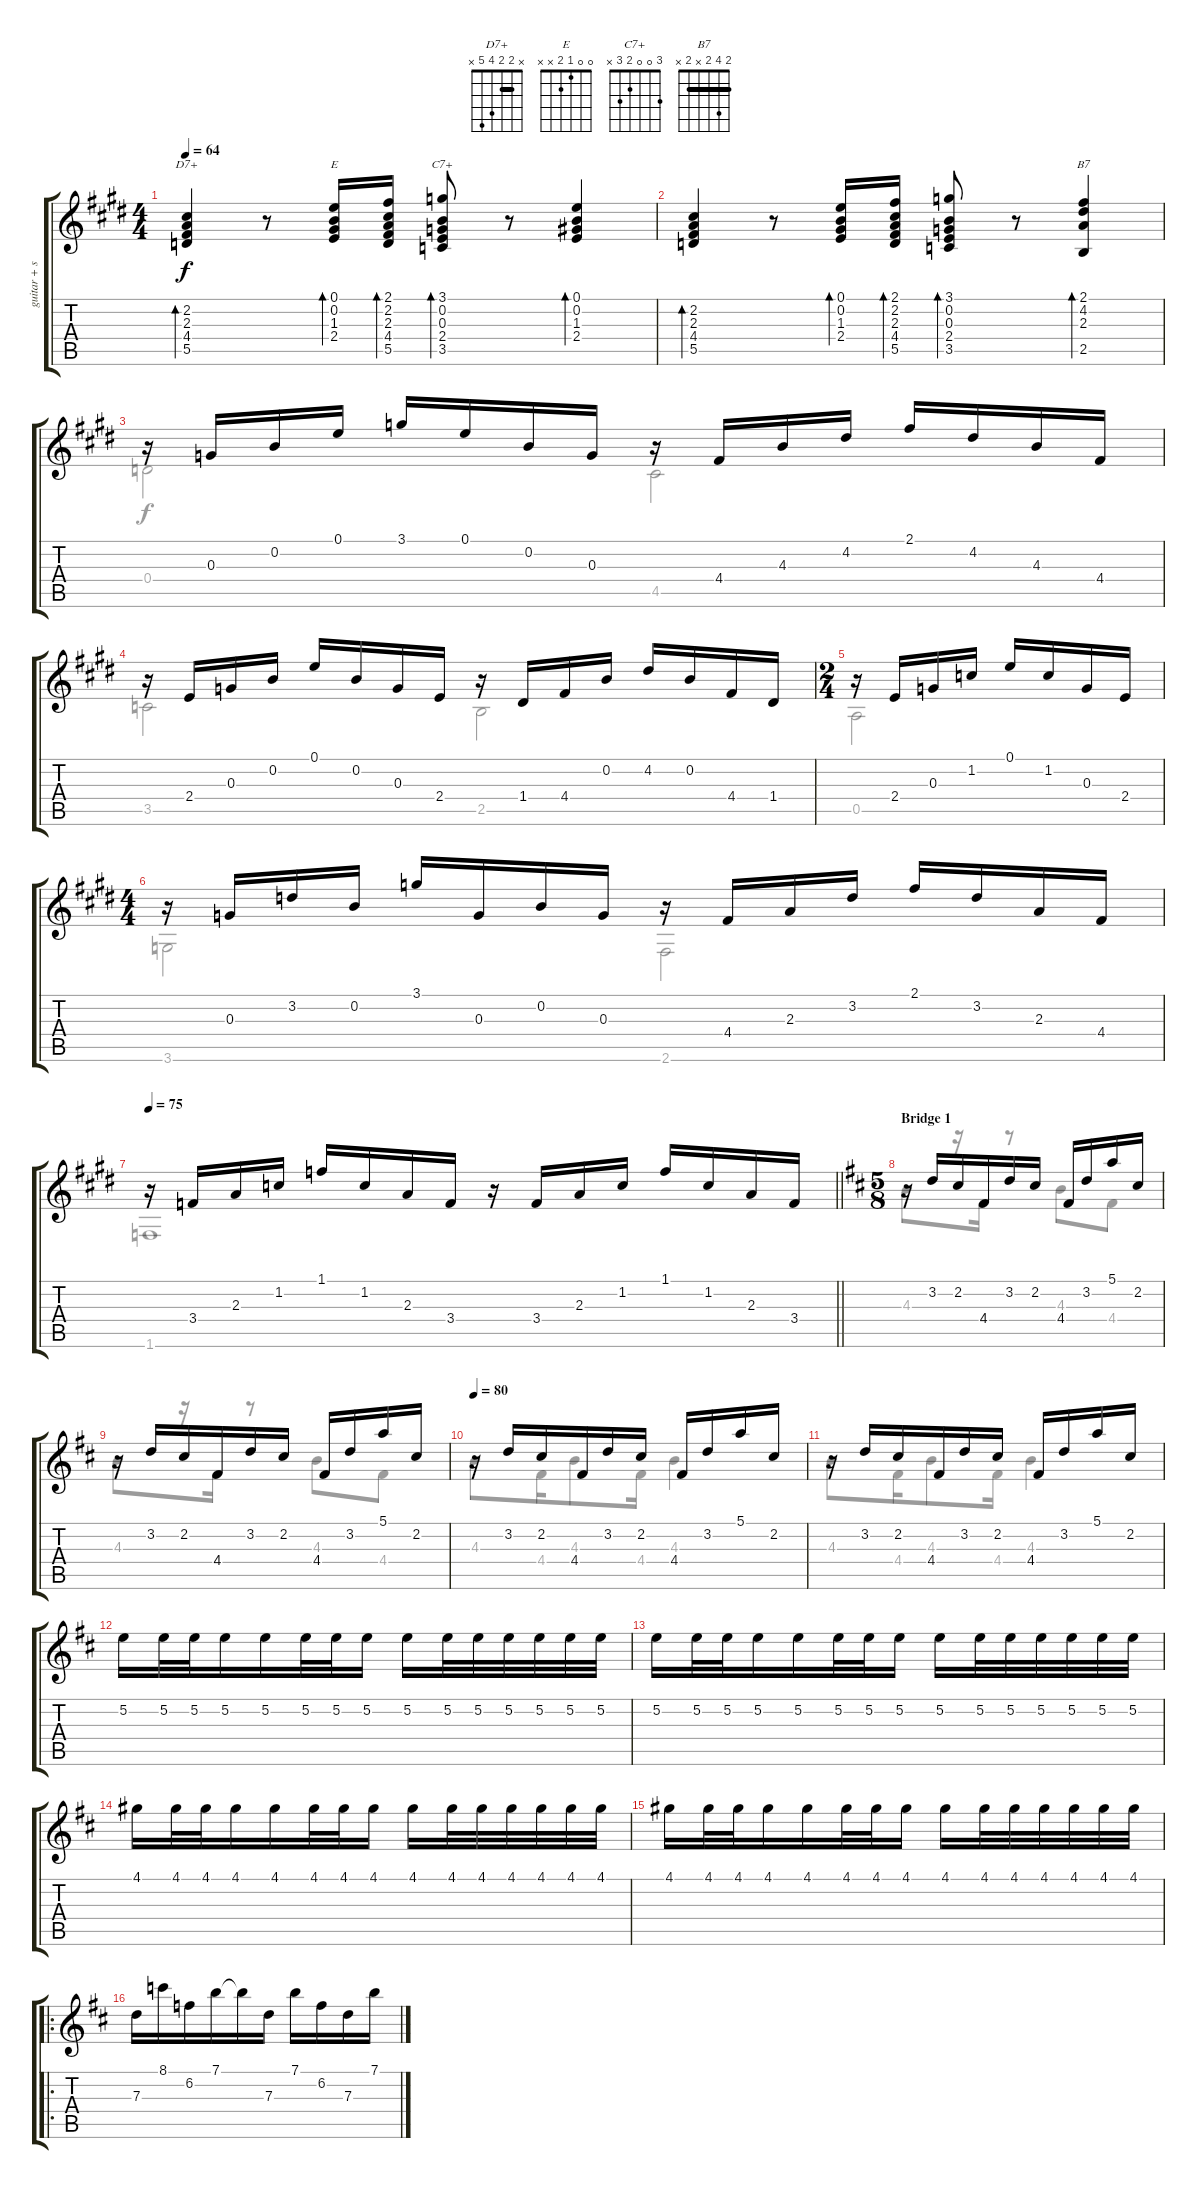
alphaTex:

\track ("guitar + strings" "guitar + s") {instrument acousticguitarsteel}
\staff {score tabs}
\tuning (E4 B3 G3 D3 A2 E2) {hide}
\chord ("D7+" x 2 2 4 5 x) {barre 2}
\chord ("E" 0 0 1 2 x x)
\chord ("C7+" 3 0 0 2 3 x)
\chord ("B7" 2 4 2 x 2 x) {barre 2}
\voice
\ts (4 4)
\tempo 64
\clef g2
\ks e
(2.2 2.3 4.4 5.5).4{bd 60 ch "D7+" dy f} r.8 (0.1 0.2 1.3 2.4).16{bd 60 ch "E"} (2.1 2.2 2.3 4.4 5.5).16{bd 60} (3.1 0.2 0.3 2.4 3.5).8{bd 60 ch "C7+"} r.8 (0.1 0.2 1.3 2.4).4{bd 60} |
(2.2 2.3 4.4 5.5).4{bd 60} r.8 (0.1 0.2 1.3 2.4).16{bd 60} (2.1 2.2 2.3 4.4 5.5).16{bd 60} (3.1 0.2 0.3 2.4 3.5).8{bd 60} r.8 (2.1 4.2 2.3 2.5).4{bd 60 ch "B7"} |
r.16 0.3.16 0.2.16 0.1.16 3.1.16 0.1.16 0.2.16 0.3.16 r.16 4.4.16 4.3.16 4.2.16 2.1.16 4.2.16 4.3.16 4.4.16 |
r.16 2.4.16 0.3.16 0.2.16 0.1.16 0.2.16 0.3.16 2.4.16 r.16 1.4.16 4.4.16 0.2.16 4.2.16 0.2.16 4.4.16 1.4.16 |
\ts (2 4)
r.16 2.4.16 0.3.16 1.2.16 0.1.16 1.2.16 0.3.16 2.4.16 |
\ts (4 4)
r.16 0.3.16 3.2.16 0.2.16 3.1.16 0.3.16 0.2.16 0.3.16 r.16 4.4.16 2.3.16 3.2.16 2.1.16 3.2.16 2.3.16 4.4.16 |
\tempo 75
\barLineRight lightlight
r.16 3.4.16 2.3.16 1.2.16 1.1.16 1.2.16 2.3.16 3.4.16 r.16 3.4.16 2.3.16 1.2.16 1.1.16 1.2.16 2.3.16 3.4.16 |
\ts (5 8)
\section ("" "Bridge 1")
\ks d
r.16 3.2.16 2.2.16 4.4.16 3.2.16 2.2.16 4.4.16 3.2.16 5.1.16 2.2.16 |
r.16 3.2.16 2.2.16 4.4.16 3.2.16 2.2.16 4.4.16 3.2.16 5.1.16 2.2.16 |
\tempo 80
r.16 3.2.16 2.2.16 4.4.16 3.2.16 2.2.16 4.4.16 3.2.16 5.1.16 2.2.16 |
r.16 3.2.16 2.2.16 4.4.16 3.2.16 2.2.16 4.4.16 3.2.16 5.1.16 2.2.16 |
5.2.16 5.2.32 5.2.32 5.2.16 5.2.16 5.2.32 5.2.32 5.2.16 5.2.16 5.2.32 5.2.32 5.2.32 5.2.32 5.2.32 5.2.32 |
5.2.16 5.2.32 5.2.32 5.2.16 5.2.16 5.2.32 5.2.32 5.2.16 5.2.16 5.2.32 5.2.32 5.2.32 5.2.32 5.2.32 5.2.32 |
4.1.16 4.1.32 4.1.32 4.1.16 4.1.16 4.1.32 4.1.32 4.1.16 4.1.16 4.1.32 4.1.32 4.1.32 4.1.32 4.1.32 4.1.32 |
4.1.16 4.1.32 4.1.32 4.1.16 4.1.16 4.1.32 4.1.32 4.1.16 4.1.16 4.1.32 4.1.32 4.1.32 4.1.32 4.1.32 4.1.32 |
\ro
7.3.16 8.1.16 6.2.16 7.1.16 7.1{t}.16 7.3.16 7.1.16 6.2.16 7.3.16 7.1.16
\voice
\clef g2
\ottava regular
\simile none
\ks e
|
|
0.4.2 4.5.2 |
3.5.2 2.5.2 |
0.5.2 |
3.6.2 2.6.2 |
\barLineRight lightlight
1.6.1 |
\ks d
4.3.8 r.16 4.4.16 r.8 4.3.8 4.4.8 |
4.3.8 r.16 4.4.16 r.8 4.3.8 4.4.8 |
4.3.8 4.4.16 4.3.8 4.4.16 4.3.4 |
4.3.8 4.4.16 4.3.8 4.4.16 4.3.4 |
|
|
|
|
